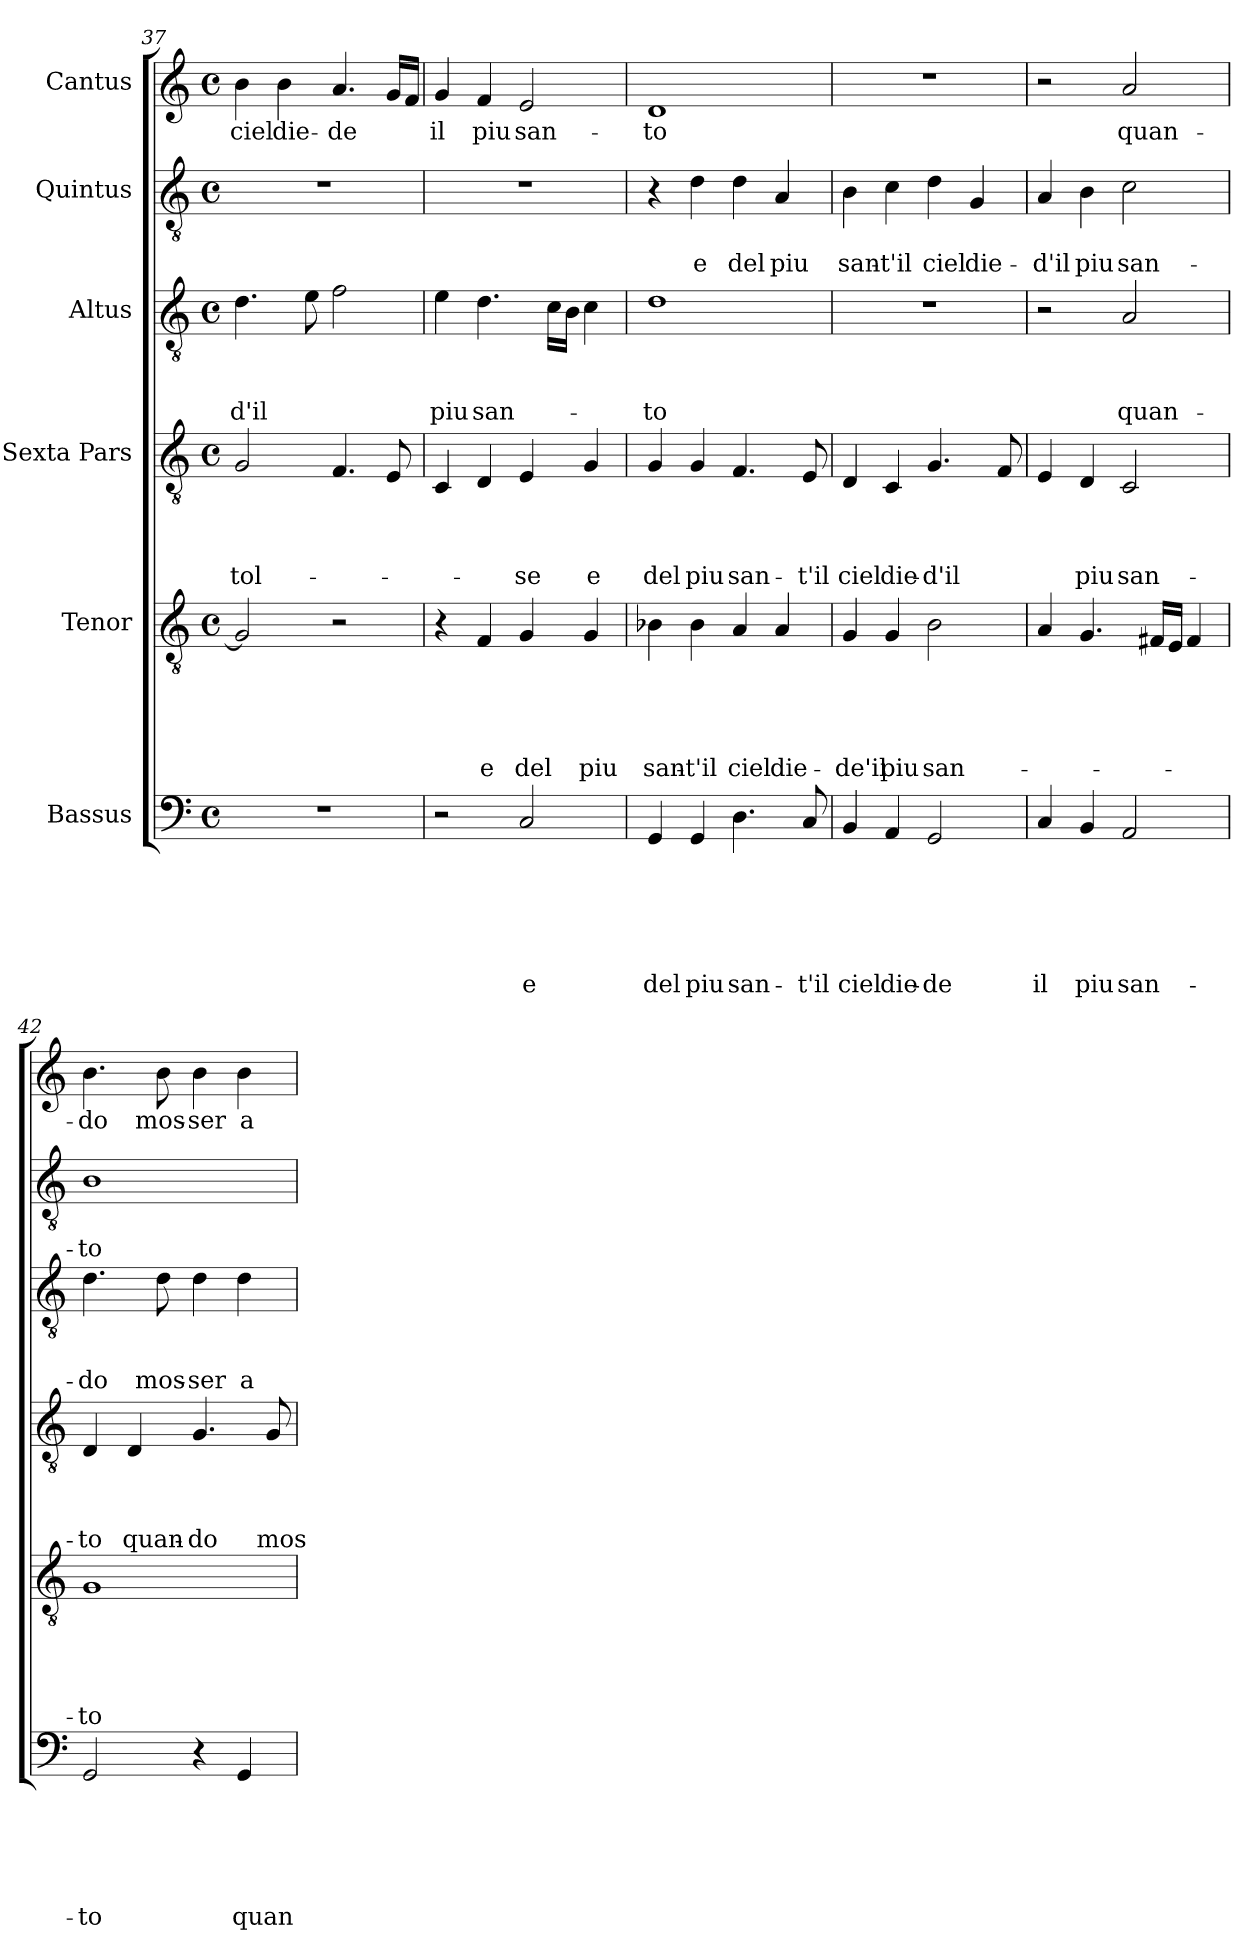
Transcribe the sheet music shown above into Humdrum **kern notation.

**kern	**text	**text	**text	**text	**text	**text	**kern	**text	**text	**text	**text	**text	**kern	**text	**text	**text	**text	**kern	**text	**text	**text	**kern	**text	**text	**kern	**text
*part6	*part6	*part6	*part6	*part6	*part6	*part6	*part5	*part5	*part5	*part5	*part5	*part5	*part4	*part4	*part4	*part4	*part4	*part3	*part3	*part3	*part3	*part2	*part2	*part2	*part1	*part1
*staff6	*staff6	*staff6	*staff6	*staff6	*staff6	*staff6	*staff5	*staff5	*staff5	*staff5	*staff5	*staff5	*staff4	*staff4	*staff4	*staff4	*staff4	*staff3	*staff3	*staff3	*staff3	*staff2	*staff2	*staff2	*staff1	*staff1
*I"Bassus	*	*	*	*	*	*	*I"Tenor	*	*	*	*	*	*I"Sexta Pars	*	*	*	*	*I"Altus	*	*	*	*I"Quintus	*	*	*I"Cantus	*
*clefF4	*	*	*	*	*	*	*clefGv2	*	*	*	*	*	*clefGv2	*	*	*	*	*clefGv2	*	*	*	*clefGv2	*	*	*clefG2	*
*k[]	*	*	*	*	*	*	*k[]	*	*	*	*	*	*k[]	*	*	*	*	*k[]	*	*	*	*k[]	*	*	*k[]	*
*C:	*	*	*	*	*	*	*C:	*	*	*	*	*	*C:	*	*	*	*	*C:	*	*	*	*C:	*	*	*C:	*
*M4/4	*	*	*	*	*	*	*M4/4	*	*	*	*	*	*M4/4	*	*	*	*	*M4/4	*	*	*	*M4/4	*	*	*M4/4	*
*met(c)	*	*	*	*	*	*	*met(c)	*	*	*	*	*	*met(c)	*	*	*	*	*met(c)	*	*	*	*met(c)	*	*	*met(c)	*
=37	=37	=37	=37	=37	=37	=37	=37	=37	=37	=37	=37	=37	=37	=37	=37	=37	=37	=37	=37	=37	=37	=37	=37	=37	=37	=37
1r	.	.	.	.	.	.	2G/]	.	.	.	.	.	2G/	.	.	.	tol-	4.d\	.	.	-d'il	1r	.	.	4b\	ciel
.	.	.	.	.	.	.	.	.	.	.	.	.	.	.	.	.	.	.	.	.	.	.	.	.	4b\	die-
.	.	.	.	.	.	.	.	.	.	.	.	.	.	.	.	.	.	8e\	.	.	.	.	.	.	.	.
.	.	.	.	.	.	.	2r	.	.	.	.	.	4.F/	.	.	.	.	2f\	.	.	.	.	.	.	4.a/	-de
.	.	.	.	.	.	.	.	.	.	.	.	.	8E/	.	.	.	.	.	.	.	.	.	.	.	16g/LL	.
.	.	.	.	.	.	.	.	.	.	.	.	.	.	.	.	.	.	.	.	.	.	.	.	.	16f/JJ	.
=38	=38	=38	=38	=38	=38	=38	=38	=38	=38	=38	=38	=38	=38	=38	=38	=38	=38	=38	=38	=38	=38	=38	=38	=38	=38	=38
2r	.	.	.	.	.	.	4r	.	.	.	.	.	4C/	.	.	.	.	4e\	.	.	piu	1r	.	.	4g/	il
.	.	.	.	.	.	.	4F/	.	.	.	.	e	4D/	.	.	.	.	4.d\	.	.	san-	.	.	.	4f/	piu
2C/	.	.	.	.	.	e	4G/	.	.	.	.	del	4E/	.	.	.	-se	.	.	.	.	.	.	.	2e/	san-
.	.	.	.	.	.	.	.	.	.	.	.	.	.	.	.	.	.	16c\LL	.	.	.	.	.	.	.	.
.	.	.	.	.	.	.	.	.	.	.	.	.	.	.	.	.	.	16B\JJ	.	.	.	.	.	.	.	.
.	.	.	.	.	.	.	4G/	.	.	.	.	piu	4G/	.	.	.	e	4c\	.	.	.	.	.	.	.	.
=39	=39	=39	=39	=39	=39	=39	=39	=39	=39	=39	=39	=39	=39	=39	=39	=39	=39	=39	=39	=39	=39	=39	=39	=39	=39	=39
4GG/	.	.	.	.	.	del	4B-\	.	.	.	.	san-	4G/	.	.	.	del	1d	.	.	-to	4r	.	.	1d	-to
4GG/	.	.	.	.	.	piu	4B-\	.	.	.	.	-t'il	4G/	.	.	.	piu	.	.	.	.	4d\	.	e	.	.
4.D\	.	.	.	.	.	san-	4A/	.	.	.	.	ciel	4.F/	.	.	.	san-	.	.	.	.	4d\	.	del	.	.
.	.	.	.	.	.	.	4A/	.	.	.	.	die-	.	.	.	.	.	.	.	.	.	4A/	.	piu	.	.
8C/	.	.	.	.	.	-t'il	.	.	.	.	.	.	8E/	.	.	.	-t'il	.	.	.	.	.	.	.	.	.
=40	=40	=40	=40	=40	=40	=40	=40	=40	=40	=40	=40	=40	=40	=40	=40	=40	=40	=40	=40	=40	=40	=40	=40	=40	=40	=40
4BB/	.	.	.	.	.	ciel	4G/	.	.	.	.	-de'il	4D/	.	.	.	ciel	1r	.	.	.	4B\	.	san-	1r	.
4AA/	.	.	.	.	.	die-	4G/	.	.	.	.	piu	4C/	.	.	.	die-	.	.	.	.	4c\	.	-t'il	.	.
2GG/	.	.	.	.	.	-de	2B\	.	.	.	.	san-	4.G/	.	.	.	-d'il	.	.	.	.	4d\	.	ciel	.	.
.	.	.	.	.	.	.	.	.	.	.	.	.	.	.	.	.	.	.	.	.	.	4G/	.	die-	.	.
.	.	.	.	.	.	.	.	.	.	.	.	.	8F/	.	.	.	.	.	.	.	.	.	.	.	.	.
!!LO:PB:g=z
=41	=41	=41	=41	=41	=41	=41	=41	=41	=41	=41	=41	=41	=41	=41	=41	=41	=41	=41	=41	=41	=41	=41	=41	=41	=41	=41
4C/	.	.	.	.	.	il	4A/	.	.	.	.	.	4E/	.	.	.	.	2r	.	.	.	4A/	.	-d'il	2r	.
4BB/	.	.	.	.	.	piu	4.G/	.	.	.	.	.	4D/	.	.	.	piu	.	.	.	.	4B\	.	piu	.	.
2AA/	.	.	.	.	.	san-	.	.	.	.	.	.	2C/	.	.	.	san-	2A/	.	.	quan-	2c\	.	san-	2a/	quan-
.	.	.	.	.	.	.	16F#/LL	.	.	.	.	.	.	.	.	.	.	.	.	.	.	.	.	.	.	.
.	.	.	.	.	.	.	16E/JJ	.	.	.	.	.	.	.	.	.	.	.	.	.	.	.	.	.	.	.
.	.	.	.	.	.	.	4F#/	.	.	.	.	.	.	.	.	.	.	.	.	.	.	.	.	.	.	.
=42	=42	=42	=42	=42	=42	=42	=42	=42	=42	=42	=42	=42	=42	=42	=42	=42	=42	=42	=42	=42	=42	=42	=42	=42	=42	=42
2GG/	.	.	.	.	.	-to	1G	.	.	.	.	-to	4D/	.	.	.	-to	4.d\	.	.	-do	1B	.	-to	4.b\	-do
.	.	.	.	.	.	.	.	.	.	.	.	.	4D/	.	.	.	quan-	.	.	.	.	.	.	.	.	.
.	.	.	.	.	.	.	.	.	.	.	.	.	.	.	.	.	.	8d\	.	.	mos-	.	.	.	8b\	mos-
4r	.	.	.	.	.	.	.	.	.	.	.	.	4.G/	.	.	.	-do	4d\	.	.	-ser	.	.	.	4b\	-ser
4GG/	.	.	.	.	.	quan-	.	.	.	.	.	.	.	.	.	.	.	4d\	.	.	a	.	.	.	4b\	a
.	.	.	.	.	.	.	.	.	.	.	.	.	8G/	.	.	.	mos-	.	.	.	.	.	.	.	.	.
=	=	=	=	=	=	=	=	=	=	=	=	=	=	=	=	=	=	=	=	=	=	=	=	=	=	=
*-	*-	*-	*-	*-	*-	*-	*-	*-	*-	*-	*-	*-	*-	*-	*-	*-	*-	*-	*-	*-	*-	*-	*-	*-	*-	*-
